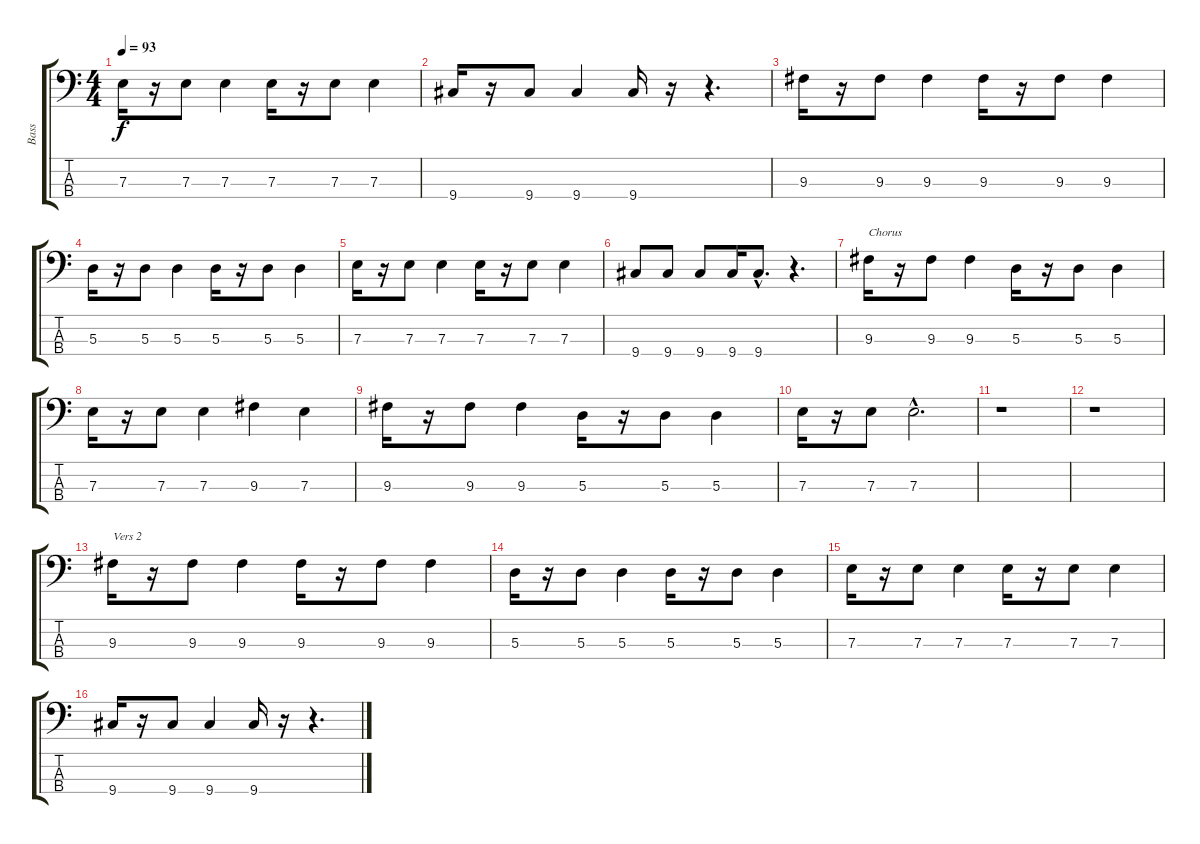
\track ("Bass" "Bass") {instrument electricbassfinger}
\staff {score tabs}
\tuning (G2 D2 A1 E1) {hide}
\ts (4 4)
\tempo 93
\clef f4
\ks c
7.3.16{dy f} r.16 7.3.8 7.3.4 7.3.16 r.16 7.3.8 7.3.4 |
9.4.16 r.16 9.4.8 9.4.4 9.4.16 r.16 r.4{d} |
9.3.16 r.16 9.3.8 9.3.4 9.3.16 r.16 9.3.8 9.3.4 |
5.3.16 r.16 5.3.8 5.3.4 5.3.16 r.16 5.3.8 5.3.4 |
7.3.16 r.16 7.3.8 7.3.4 7.3.16 r.16 7.3.8 7.3.4 |
9.4.8 9.4.8 9.4.8 9.4.16 9.4{hac}.8{d} r.4{d} |
9.3.16{txt "Chorus"} r.16 9.3.8 9.3.4 5.3.16 r.16 5.3.8 5.3.4 |
7.3.16 r.16 7.3.8 7.3.4 9.3.4 7.3.4 |
9.3.16 r.16 9.3.8 9.3.4 5.3.16 r.16 5.3.8 5.3.4 |
7.3.16 r.16 7.3.8 7.3{hac}.2{d} |
r.1 |
r.1 |
9.3.16{txt "Vers 2"} r.16 9.3.8 9.3.4 9.3.16 r.16 9.3.8 9.3.4 |
5.3.16 r.16 5.3.8 5.3.4 5.3.16 r.16 5.3.8 5.3.4 |
7.3.16 r.16 7.3.8 7.3.4 7.3.16 r.16 7.3.8 7.3.4 |
9.4.16 r.16 9.4.8 9.4.4 9.4.16 r.16 r.4{d}
